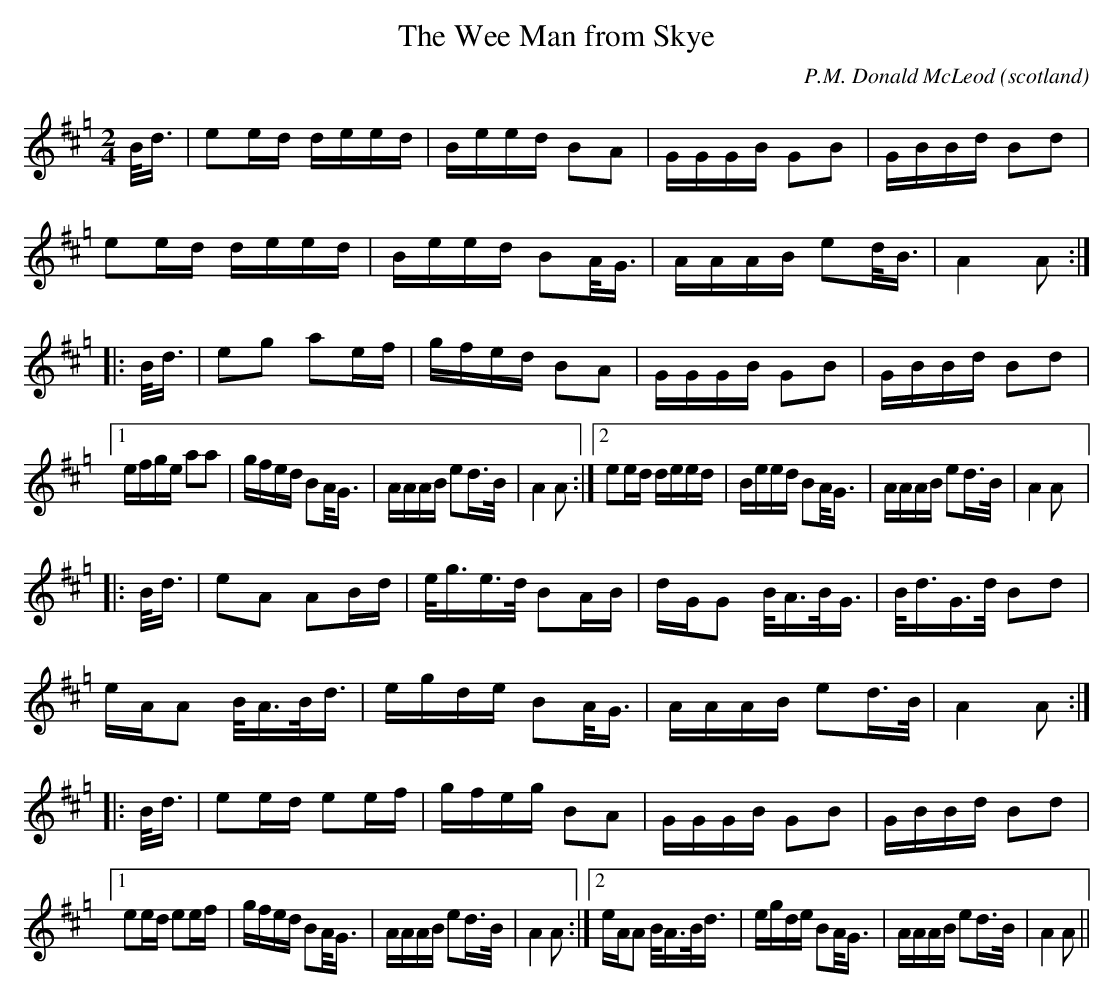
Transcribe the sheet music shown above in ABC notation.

X:1
T:Wee Man from Skye, The
O:scotland
M:2/4
C:P.M. Donald McLeod
K:Hp
B<d|\
e2ed deed|Beed B2A2|GGGB G2B2|GBBd B2d2|
e2ed deed|Beed B2A<G|AAAB e2d<B|A4 A2::
B<d|\
e2g2 a2ef|gfed B2A2|GGGB G2B2|GBBd B2d2|1
efge a2a2|gfed B2A<G|AAAB e2d>B|A4 A2 :|2\
e2ed deed|Beed B2A<G|AAAB e2d>B|A4 A2|:
B<d|\
e2A2 A2Bd|e<ge>d B2AB|dGG2 B<AB<G|B<dG>d B2d2|
eAA2 B<AB<d|egde B2A<G|AAAB e2d>B|A4 A2::
B<d|\
e2ed e2ef|gfeg B2A2|GGGB G2B2|GBBd B2d2|1
e2ed e2ef|gfed B2A<G|AAAB e2d>B|A4 A2 :|2\
eAA2 B<AB<d|egde B2A<G|AAAB e2d>B|A4 A2||
